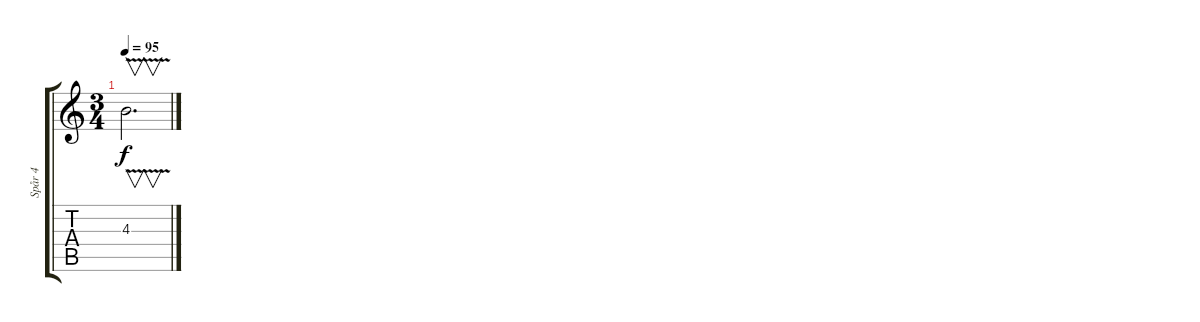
\track ("Spår 4" "Spår 4") {instrument overdrivenguitar}
\staff {score tabs}
\tuning (E4 B3 G3 D3 A2 E2) {hide}
\ts (3 4)
\tempo 95
\clef g2
\ks c
4.3{v}.2{v d dy f}
